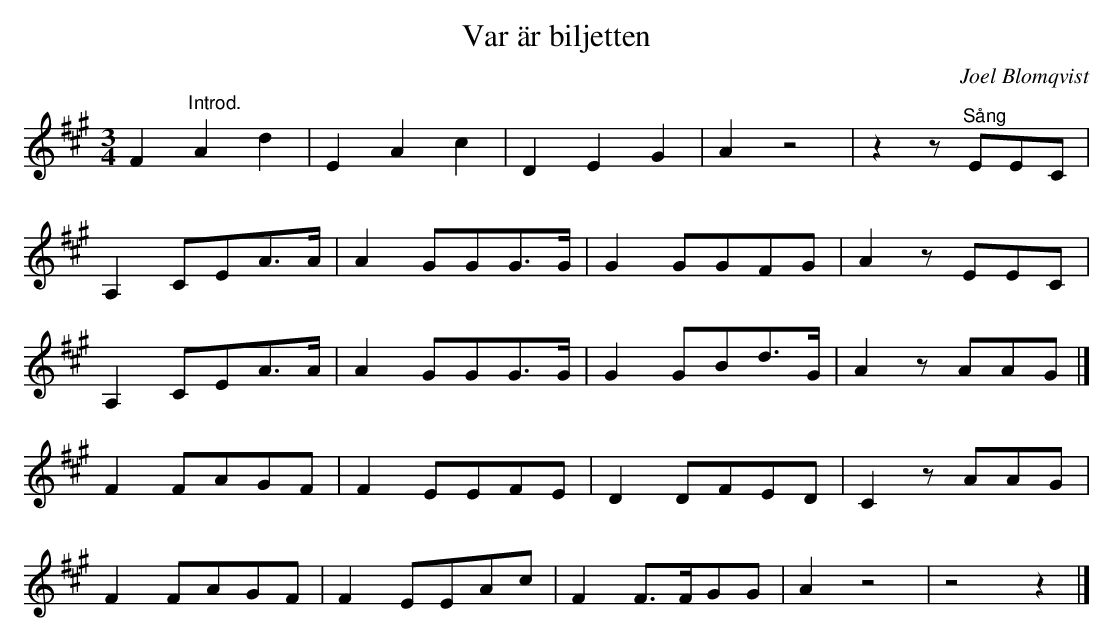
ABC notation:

X:1
T:Var är biljetten
C:Joel Blomqvist
L:1/8
M:3/4
K:A
F2"^Introd." A2 d2 | E2 A2 c2 | D2 E2 G2 | A2 z4 | z2 z"^Sång" EEC |
A,2 CEA>A | A2 GGG>G | G2 GGFG | A2 z EEC |
A,2 CEA>A | A2 GGG>G | G2 GBd>G | A2 z AAG |]
F2 FAGF | F2 EEFE | D2 DFED | C2 z AAG |
F2 FAGF | F2 EEAc | F2 F>FGG | A2 z4 | z4 z2 |]
